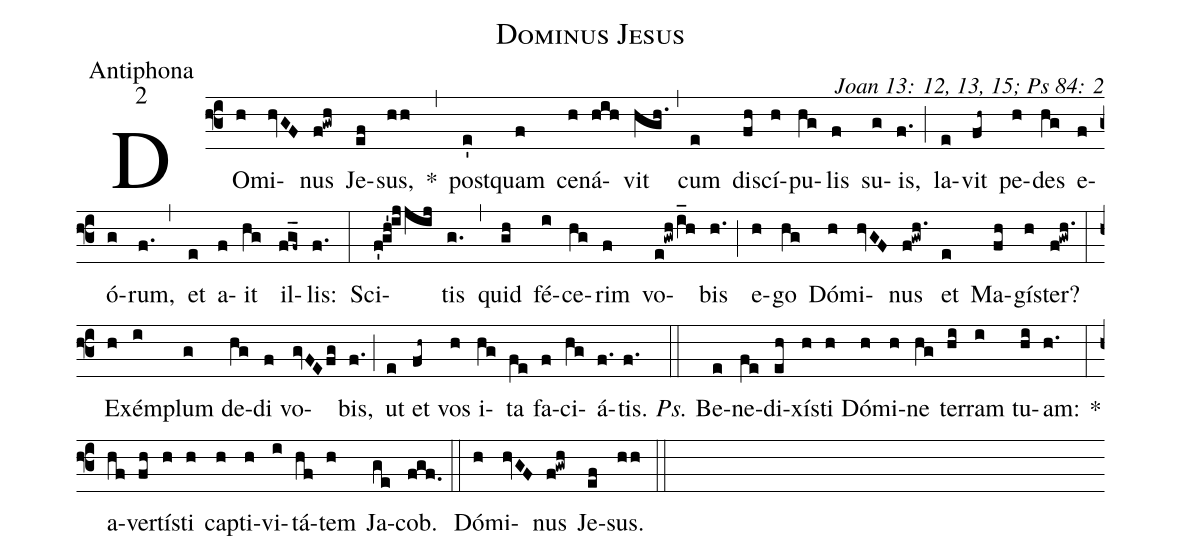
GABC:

name: Dominus Jesus;
office-part: Antiphona;
mode: 2;
commentary: Joan 13: 12, 13, 15; Ps 84: 2;
%%
(f3) DO(h)mi(hvGF)nus(f!gwh) Je(ef)sus,(hh) *(,) post(e')quam(f) ce(h)ná(hih)vit(hgh.) (,) cum(e) di(fh)scí(h)pu(hg)lis(f) su(g)is,(f.) (;) la(e)vit(fh~) pe(h)des(hg) e(f)ó(g)rum,(f.) (,) et(e) a(f)it(hg) il(fgf~__)lis:(f.) (:)
Sci(f'!gh'!ijjij)tis(g.) (,) quid(gh) fé(i)ce(hg)rim(f) vo(e!gwh/i_h)bis(h.) (;) e(h)go(hg) Dó(h)mi(hvGF)nus(f!gwh.) et(e) Ma(fh)gís(h)ter?(f!gwh.) (:)
Ex(h)ém(i)plum(g) de(hg)di(f) vo(gvFEfg)bis,(f.) (;) ut(e) et(fh~) vos(h) i(hg)ta(fe) fa(f)ci(hg)á(f.)tis.(f.) (::)
<i>Ps.</i> Be(e)ne(fe)di(eh)xís(h)ti(h) Dó(h)mi(h)ne(hg) ter(hi)ram(i) tu(hi)am:(h.) *(:)
a(hf)ver(fh)tís(h)ti(h) cap(h)ti(h)vi(i)tá(hf)tem(h) Ja(ge)cob.(fgf.0) (::)
Dó(h)mi(hvGF)nus(f!gwh) Je(ef)sus.(hh) (::)
